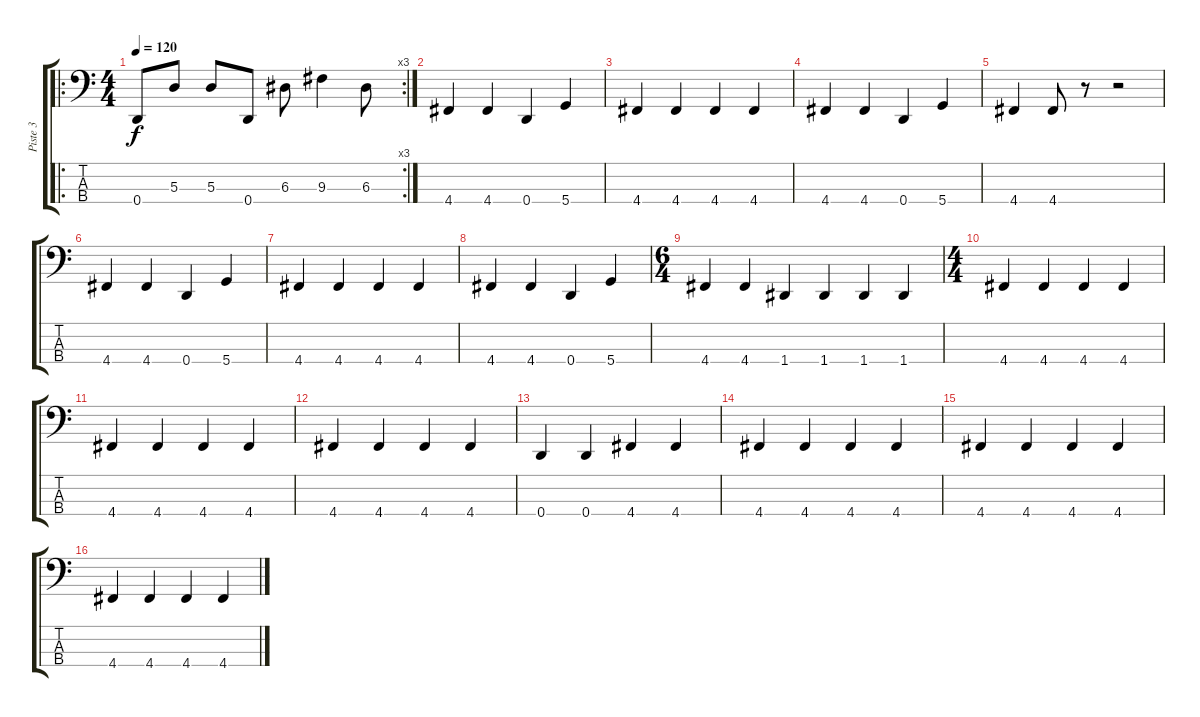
\track ("Piste 3" "Piste 3") {instrument electricbassfinger}
\staff {score tabs}
\tuning (G2 D2 A1 D1) {hide}
\ro
\rc 3
\ts (4 4)
\tempo 120
\clef f4
\ks c
0.4.8{dy f} 5.3.8 5.3.8 0.4.8 6.3.8 9.3.4 6.3.8 |
4.4.4 4.4.4 0.4.4 5.4.4 |
4.4.4 4.4.4 4.4.4 4.4.4 |
4.4.4 4.4.4 0.4.4 5.4.4 |
4.4.4 4.4.8 r.8 r.2 |
4.4.4 4.4.4 0.4.4 5.4.4 |
4.4.4 4.4.4 4.4.4 4.4.4 |
4.4.4 4.4.4 0.4.4 5.4.4 |
\ts (6 4)
4.4.4 4.4.4 1.4.4 1.4.4 1.4.4 1.4.4 |
\ts (4 4)
4.4.4 4.4.4 4.4.4 4.4.4 |
4.4.4 4.4.4 4.4.4 4.4.4 |
4.4.4 4.4.4 4.4.4 4.4.4 |
0.4.4 0.4.4 4.4.4 4.4.4 |
4.4.4 4.4.4 4.4.4 4.4.4 |
4.4.4 4.4.4 4.4.4 4.4.4 |
4.4.4 4.4.4 4.4.4 4.4.4
